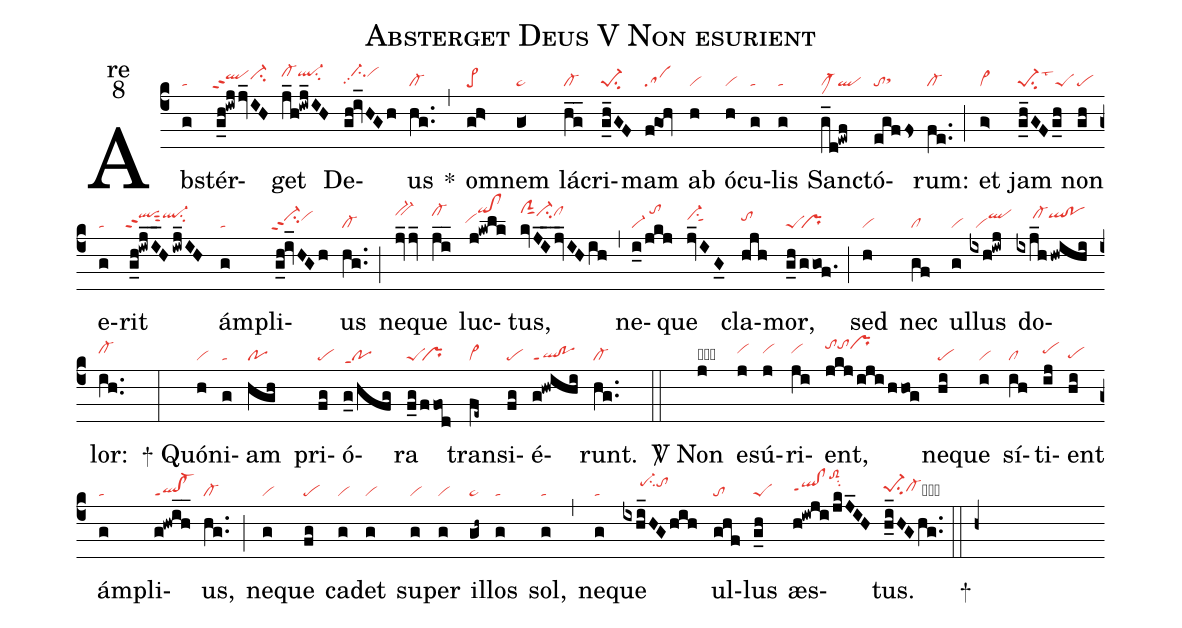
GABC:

name:Absterget Deus V Non esurient;
office-part:re;
mode:8;
nabc-lines:1;
%%
(c4) Ab(g|ta)stér(g_h!iwjjv_IH|`qlhippt2ci-hi)get(j_h!iwj_IH|cl-hjql-hjsu2) De(gh!iv_HGh|//ci-hjpp2vihj)us(hg..|cl-) <sp>*</sp>(,) om(gh>|pe>)nem(g<|pe~) lá(hg__|cl-)cri(g_h_GF|pe-1su2)mam(f@goh|sa) ab(h|vi) ó(h|vi)cu(g|ta)lis(g|ta) San(g_d!ewf|clM-ql)ctó(egffs|tosthh)rum:(fe..|cl-) (;) et(g>|vi>) jam(g_h_GFg_h|pe-1su2peSlst1) non(gh|pe) e(g|ta)rit(g_h!iwjI__H/iwj_IH|`qlhjppt2sut2ql-hjsu2) ám(g|ta)pli(g_h!iv_HGh|`ci-hippt2vihi)us(hg..|cl-) (;) ne(jv_jv_|bv-hk)que(ji__|cl-hk) luc(j!kwlk|`vihhqihl!clhl)tus,(kvJI__jv_IHih|clShlsut1ci-hkclhk) (,) ne(i_0/jkj|vi-/tohl)que(jv_IG_0|vi-hisu1sut1) cla(hjh|tohi)mor,(g_h/ggof.|peS`pr) (;) sed(h|vi) nec(gf|cl) ul(g|vi)lus(ixh!iwj|//viqlhj) do(ixj_h/hwihi|/////cl-hjqlhj!pohj)lor:(ih..|cl-hi) (:)

<sp>+</sp> Quó(h|vi)ni(g|ta)am(hgh|po) pri(fg|pe)ó(g_0/hfg|poppt1)ra(f_g/ffod|peS`pr) tran(fe~|vi>)si(fg|pe)é(g!hwihi|ql!poppt1)runt.(hg..|cl-) (::)

<sp>V/</sp> Non(j|obhhvihi) e(j|vihi)sú(j|vihi)ri(ji|vihi)ent,(jkjijihhog|tohktohkprhk) ne(hi|pe)que(i|vi) sí(ih|cl)ti(ij|pehi)ent(hi|pehg) ám(g|ta)pli(g!hwih__|ql!cl-ppt1)us,(hg..|cl-) (;) ne(g|vi)que(fg|pe) ca(g|vi)det(g|vi) su(g|vi)per(g|vi) il(gh~|pe~)los(g|ta) sol,(g|ta) (,) ne(g|ta)que(ixhi_HGhih|/////pe-hjsu2tohj) ul(ghf|to)lus(g_h|peS) æs(h!iwji/jkJ_IH|qlhh!clhhppt1toS2hmsu2)tus.(h_i_HGhg..|pe-1hhsu2cl-hhcbhg) <sp>+</sp>(::h+z)
